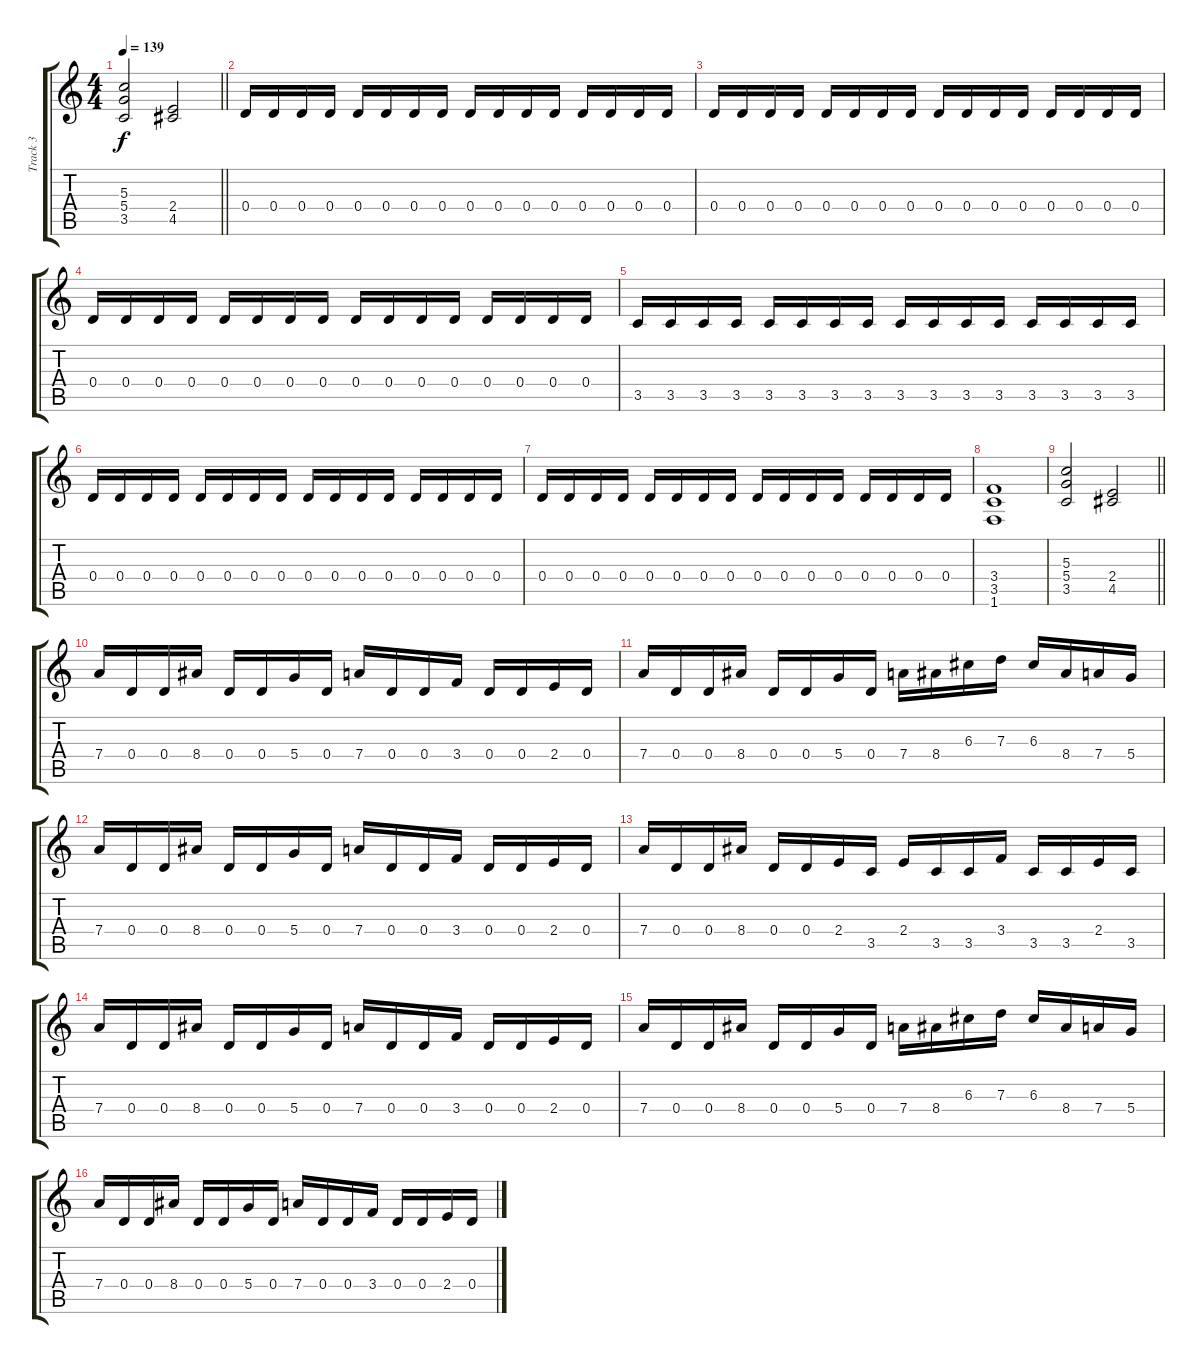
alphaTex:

\track ("Track 3" "Track 3") {instrument distortionguitar}
\staff {score tabs}
\tuning (E4 B3 G3 D3 A2 E2) {hide}
\ts (4 4)
\tempo 139
\clef g2
\barLineRight lightlight
\ks c
(5.3 5.4 3.5).2{dy f} (2.4 4.5).2 |
0.4.16 0.4.16 0.4.16 0.4.16 0.4.16 0.4.16 0.4.16 0.4.16 0.4.16 0.4.16 0.4.16 0.4.16 0.4.16 0.4.16 0.4.16 0.4.16 |
0.4.16 0.4.16 0.4.16 0.4.16 0.4.16 0.4.16 0.4.16 0.4.16 0.4.16 0.4.16 0.4.16 0.4.16 0.4.16 0.4.16 0.4.16 0.4.16 |
0.4.16 0.4.16 0.4.16 0.4.16 0.4.16 0.4.16 0.4.16 0.4.16 0.4.16 0.4.16 0.4.16 0.4.16 0.4.16 0.4.16 0.4.16 0.4.16 |
3.5.16 3.5.16 3.5.16 3.5.16 3.5.16 3.5.16 3.5.16 3.5.16 3.5.16 3.5.16 3.5.16 3.5.16 3.5.16 3.5.16 3.5.16 3.5.16 |
0.4.16 0.4.16 0.4.16 0.4.16 0.4.16 0.4.16 0.4.16 0.4.16 0.4.16 0.4.16 0.4.16 0.4.16 0.4.16 0.4.16 0.4.16 0.4.16 |
0.4.16 0.4.16 0.4.16 0.4.16 0.4.16 0.4.16 0.4.16 0.4.16 0.4.16 0.4.16 0.4.16 0.4.16 0.4.16 0.4.16 0.4.16 0.4.16 |
(3.4 3.5 1.6).1 |
\barLineRight lightlight
(5.3 5.4 3.5).2 (2.4 4.5).2 |
7.4.16 0.4.16 0.4.16 8.4.16 0.4.16 0.4.16 5.4.16 0.4.16 7.4.16 0.4.16 0.4.16 3.4.16 0.4.16 0.4.16 2.4.16 0.4.16 |
7.4.16 0.4.16 0.4.16 8.4.16 0.4.16 0.4.16 5.4.16 0.4.16 7.4.16 8.4.16 6.3.16 7.3.16 6.3.16 8.4.16 7.4.16 5.4.16 |
7.4.16 0.4.16 0.4.16 8.4.16 0.4.16 0.4.16 5.4.16 0.4.16 7.4.16 0.4.16 0.4.16 3.4.16 0.4.16 0.4.16 2.4.16 0.4.16 |
7.4.16 0.4.16 0.4.16 8.4.16 0.4.16 0.4.16 2.4.16 3.5.16 2.4.16 3.5.16 3.5.16 3.4.16 3.5.16 3.5.16 2.4.16 3.5.16 |
7.4.16 0.4.16 0.4.16 8.4.16 0.4.16 0.4.16 5.4.16 0.4.16 7.4.16 0.4.16 0.4.16 3.4.16 0.4.16 0.4.16 2.4.16 0.4.16 |
7.4.16 0.4.16 0.4.16 8.4.16 0.4.16 0.4.16 5.4.16 0.4.16 7.4.16 8.4.16 6.3.16 7.3.16 6.3.16 8.4.16 7.4.16 5.4.16 |
7.4.16 0.4.16 0.4.16 8.4.16 0.4.16 0.4.16 5.4.16 0.4.16 7.4.16 0.4.16 0.4.16 3.4.16 0.4.16 0.4.16 2.4.16 0.4.16
